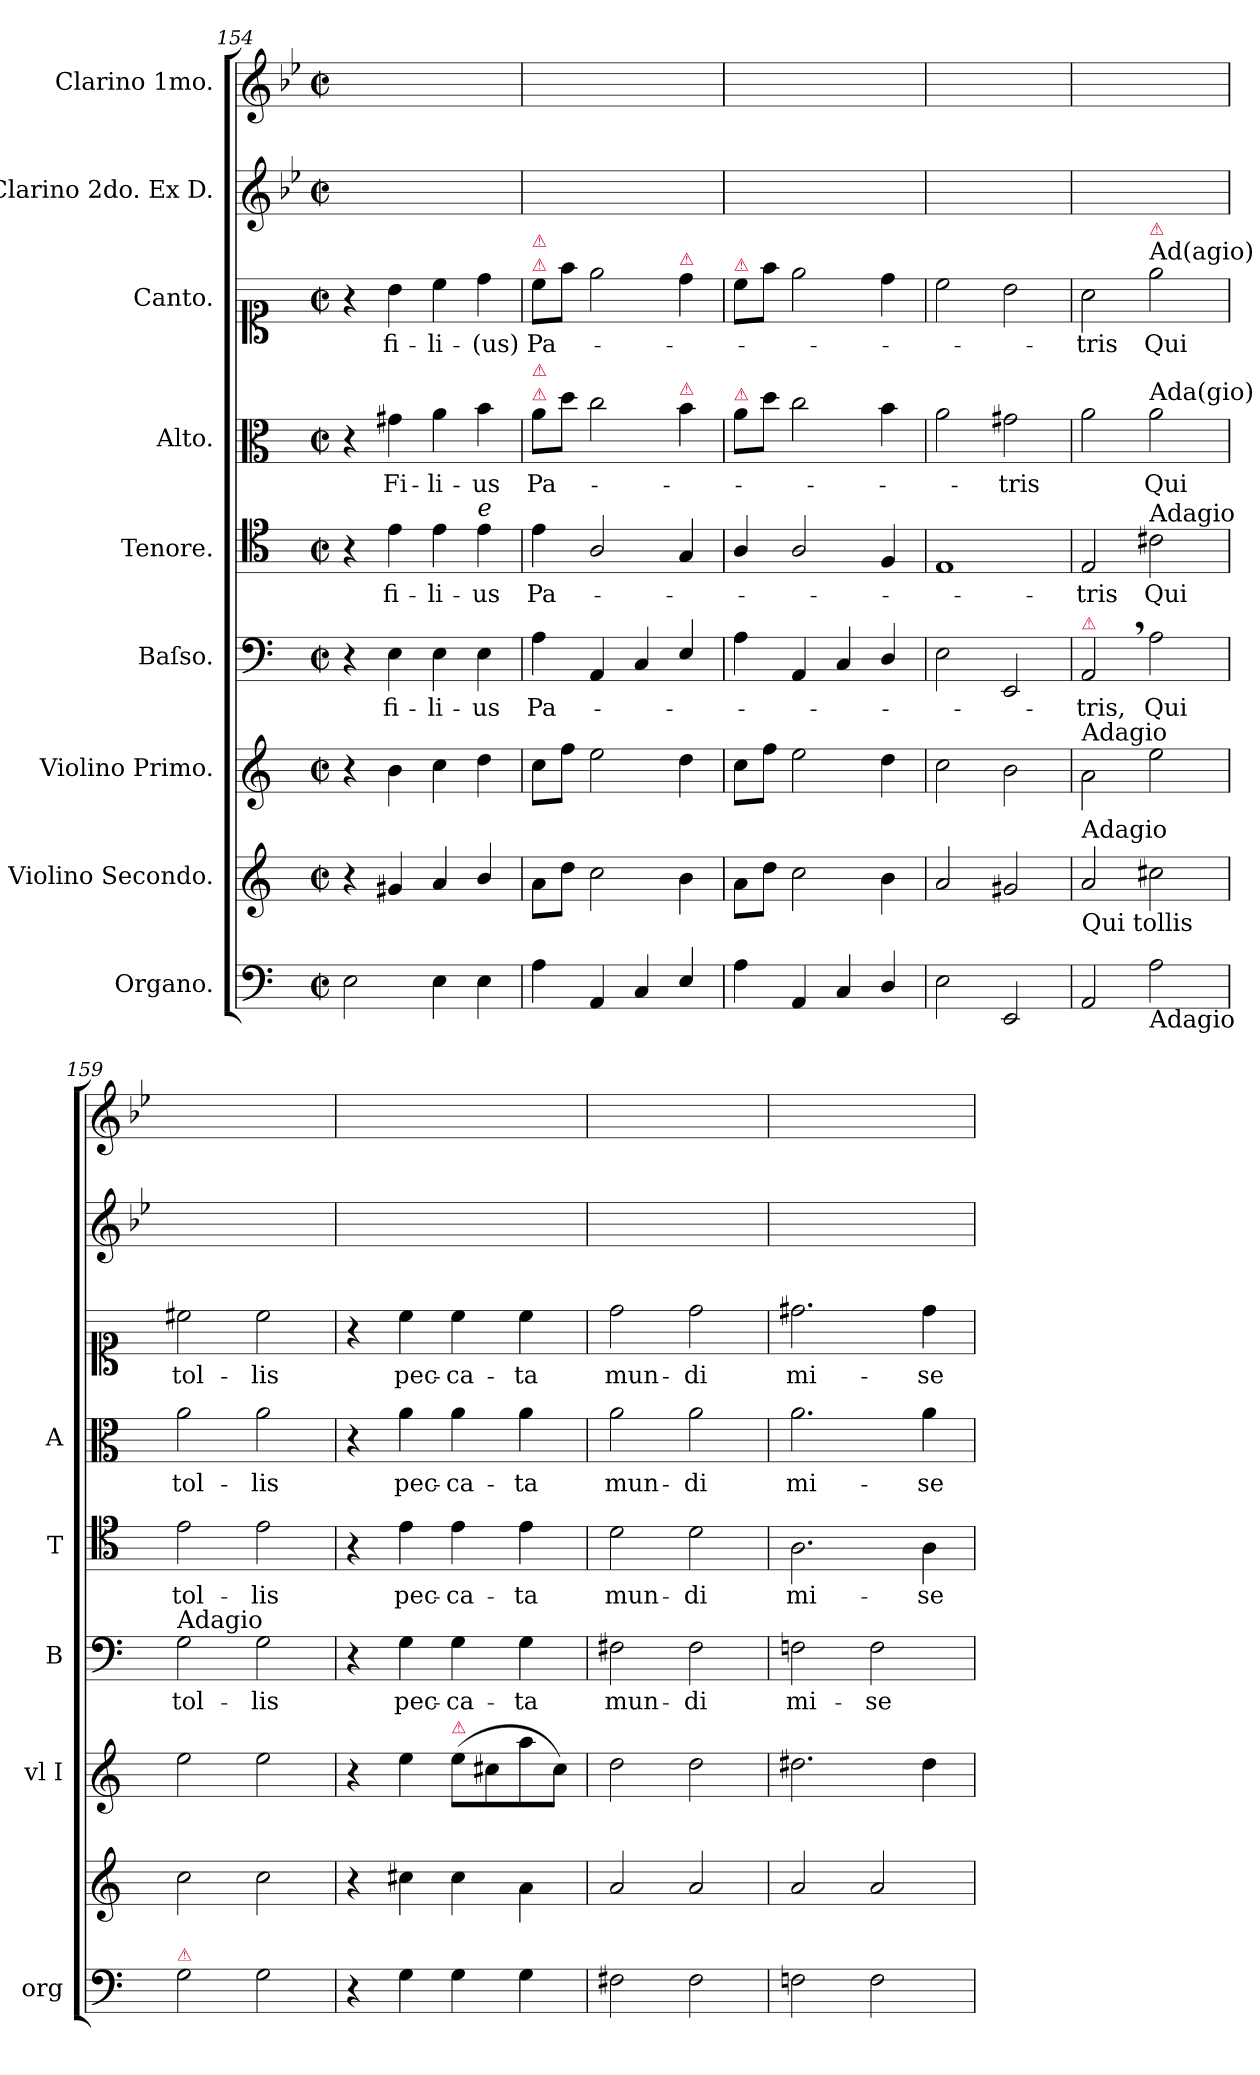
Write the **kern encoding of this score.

**kern	**kern	**kern	**kern	**text	**kern	**text	**kern	**text	**kern	**text	**kern	**kern
*part9	*part8	*part7	*part6	*part6	*part5	*part5	*part4	*part4	*part3	*part3	*part2	*part1
*staff9	*staff8	*staff7	*staff6	*staff6	*staff5	*staff5	*staff4	*staff4	*staff3	*staff3	*staff2	*staff1
*I"Organo.	*I"Violino Secondo.	*I"Violino Primo.	*I"Baſso.	*	*I"Tenore.	*	*I"Alto.	*	*I"Canto.	*	*I"Clarino 2do. Ex D.	*I"Clarino 1mo.
*I'org	*	*I'vl I	*I'B	*	*I'T	*	*I'A	*	*	*	*	*
*clefF4	*clefG2	*clefG2	*clefF4	*	*clefC4	*	*clefC3	*	*clefC1	*	*clefG2	*clefG2
*	*	*	*	*	*	*	*	*	*	*	*ITrd-1c-2	*ITrd-1c-2
*k[]	*k[]	*k[]	*k[]	*	*k[]	*	*k[]	*	*k[]	*	*k[]	*k[]
*M2/2	*M2/2	*M2/2	*M2/2	*	*M2/2	*	*M2/2	*	*M2/2	*	*M2/2	*M2/2
*met(c|)	*met(c|)	*met(c|)	*met(c|)	*	*met(c|)	*	*met(c|)	*	*met(c|)	*	*met(c|)	*met(c|)
=154	=154	=154	=154	=154	=154	=154	=154	=154	=154	=154	=154	=154
2E\	4r	4r	4r	.	4r	.	4r	.	4r	.	1ryy	1ryy
.	4g#X/	4b\	4E\	fi-	4e\	fi-	4g#X\	Fi-	4b\	fi-	.	.
4E\	4a/	4cc\	4E\	-li-	4e\	-li-	4a\	-li-	4cc\	-li-	.	.
!	!	!	!	!	!LO:TX:a:i:t=e	!	!	!	!	!	!	!
4E\	4b/	4dd\	4E\	-us	4e\	-us	4b\	-us	4dd\	-(us)	.	.
=155	=155	=155	=155	=155	=155	=155	=155	=155	=155	=155	=155	=155
!	!	!	!	!	!	!	!	!	!LO:TX:a:color=crimson:t=⚠	!	!	!
!	!	!	!	!	!	!	!	!	!LO:TX:a:color=crimson:t=⚠	!	!	!
!	!	!	!	!	!	!	!LO:TX:a:color=crimson:t=⚠	!	!	!	!	!
!	!	!	!	!	!	!	!LO:TX:a:color=crimson:t=⚠	!	!	!	!	!
4A\	8a\L	8cc\L	4A\	Pa-	4e\	Pa-	8a\L	Pa-	8cc\L	Pa-	1ryy	1ryy
.	8dd\J	8ff\J	.	.	.	.	8dd\J	.	8ff\J	.	.	.
4AA/	2cc\	2ee\	4AA/	.	2A/	.	2cc\	.	2ee\	.	.	.
4C/	.	.	4C/	.	.	.	.	.	.	.	.	.
!	!	!	!	!	!	!	!	!	!LO:TX:a:color=crimson:t=⚠	!	!	!
!	!	!	!	!	!	!	!LO:TX:a:color=crimson:t=⚠	!	!	!	!	!
4E/	4b\	4dd\	4E/	.	4G/	.	4b\	.	4dd\	.	.	.
=156	=156	=156	=156	=156	=156	=156	=156	=156	=156	=156	=156	=156
!	!	!	!	!	!	!	!	!	!LO:TX:a:color=crimson:t=⚠	!	!	!
!	!	!	!	!	!	!	!LO:TX:a:color=crimson:t=⚠	!	!	!	!	!
4A\	8a\L	8cc\L	4A\	.	4A/	.	8a\L	.	8cc\L	.	1ryy	1ryy
.	8dd\J	8ff\J	.	.	.	.	8dd\J	.	8ff\J	.	.	.
4AA/	2cc\	2ee\	4AA/	.	2A/	.	2cc\	.	2ee\	.	.	.
4C/	.	.	4C/	.	.	.	.	.	.	.	.	.
4D/	4b\	4dd\	4D/	.	4F/	.	4b\	.	4dd\	.	.	.
=157	=157	=157	=157	=157	=157	=157	=157	=157	=157	=157	=157	=157
2E\	2a/	2cc\	2E\	.	1E	.	2a\	.	2cc\	.	1ryy	1ryy
2EE/	2g#X/	2b\	2EE/	.	.	.	2g#X\	-tris	2b\	.	.	.
=158	=158	=158	=158	=158	=158	=158	=158	=158	=158	=158	=158	=158
!	!	!	!LO:TX:a:color=crimson:t=⚠	!	!	!	!	!	!	!	!	!
!	!	!LO:TX:a:t=Adagio	!	!	!	!	!	!	!	!	!	!
!	!LO:TX:a:t=Adagio	!	!	!	!	!	!	!	!	!	!	!
!	!LO:TX:b:t=Qui tollis	!	!	!	!	!	!	!	!	!	!	!
2AA/	2a/	2a\	2AA,/	-tris,	2E/	-tris	2a\	.	2a\	-tris	1ryy	1ryy
!	!	!	!	!	!	!	!	!	!LO:TX:a:t=Ad(agio)	!	!	!
!	!	!	!	!	!	!	!	!	!LO:TX:a:color=crimson:t=⚠	!	!	!
!	!	!	!	!	!	!	!LO:TX:a:t=Ada(gio)	!	!	!	!	!
!	!	!	!	!	!LO:TX:a:t=Adagio	!	!	!	!	!	!	!
!LO:TX:b:t=Adagio	!	!	!	!	!	!	!	!	!	!	!	!
2A\	2cc#X\	2ee\	2A\	Qui	2c#X\	Qui	2a\	Qui	2ee\	Qui	.	.
=159	=159	=159	=159	=159	=159	=159	=159	=159	=159	=159	=159	=159
!	!	!	!LO:TX:a:t=Adagio	!	!	!	!	!	!	!	!	!
!LO:TX:a:color=crimson:t=⚠	!	!	!	!	!	!	!	!	!	!	!	!
2G\	2cc\	2ee\	2G\	tol-	2e\	tol-	2a\	tol-	2cc#X\	tol-	1ryy	1ryy
2G\	2cc\	2ee\	2G\	-lis	2e\	-lis	2a\	-lis	2cc#\	-lis	.	.
=160	=160	=160	=160	=160	=160	=160	=160	=160	=160	=160	=160	=160
4r	4r	4r	4r	.	4r	.	4r	.	4r	.	1ryy	1ryy
4G\	4cc#X\	4ee\	4G\	pec-	4e\	pec-	4a\	pec-	4cc\	pec-	.	.
!	!	!LO:TX:a:color=crimson:t=⚠	!	!	!	!	!	!	!	!	!	!
4G\	4cc#\	(>8ee\L	4G\	-ca-	4e\	-ca-	4a\	-ca-	4cc\	-ca-	.	.
.	.	8cc#X\	.	.	.	.	.	.	.	.	.	.
4G\	4a\	8aa\	4G\	-ta	4e\	-ta	4a\	-ta	4cc\	-ta	.	.
.	.	8cc#\J)	.	.	.	.	.	.	.	.	.	.
=161	=161	=161	=161	=161	=161	=161	=161	=161	=161	=161	=161	=161
2F#X\	2a/	2dd\	2F#X\	mun-	2d\	mun-	2a\	mun-	2dd\	mun-	1ryy	1ryy
2F#\	2a/	2dd\	2F#\	-di	2d\	-di	2a\	-di	2dd\	-di	.	.
=162	=162	=162	=162	=162	=162	=162	=162	=162	=162	=162	=162	=162
2Fn\	2a/	2.dd#X\	2Fn\	mi-	2.A\	mi-	2.a\	mi-	2.dd#X\	mi-	1ryy	1ryy
2F\	2a/	.	2F\	-se-	.	.	.	.	.	.	.	.
.	.	4dd#\	.	.	4A\	-se-	4a\	-se-	4dd#\	-se-	.	.
=	=	=	=	=	=	=	=	=	=	=	=	=
*-	*-	*-	*-	*-	*-	*-	*-	*-	*-	*-	*-	*-
